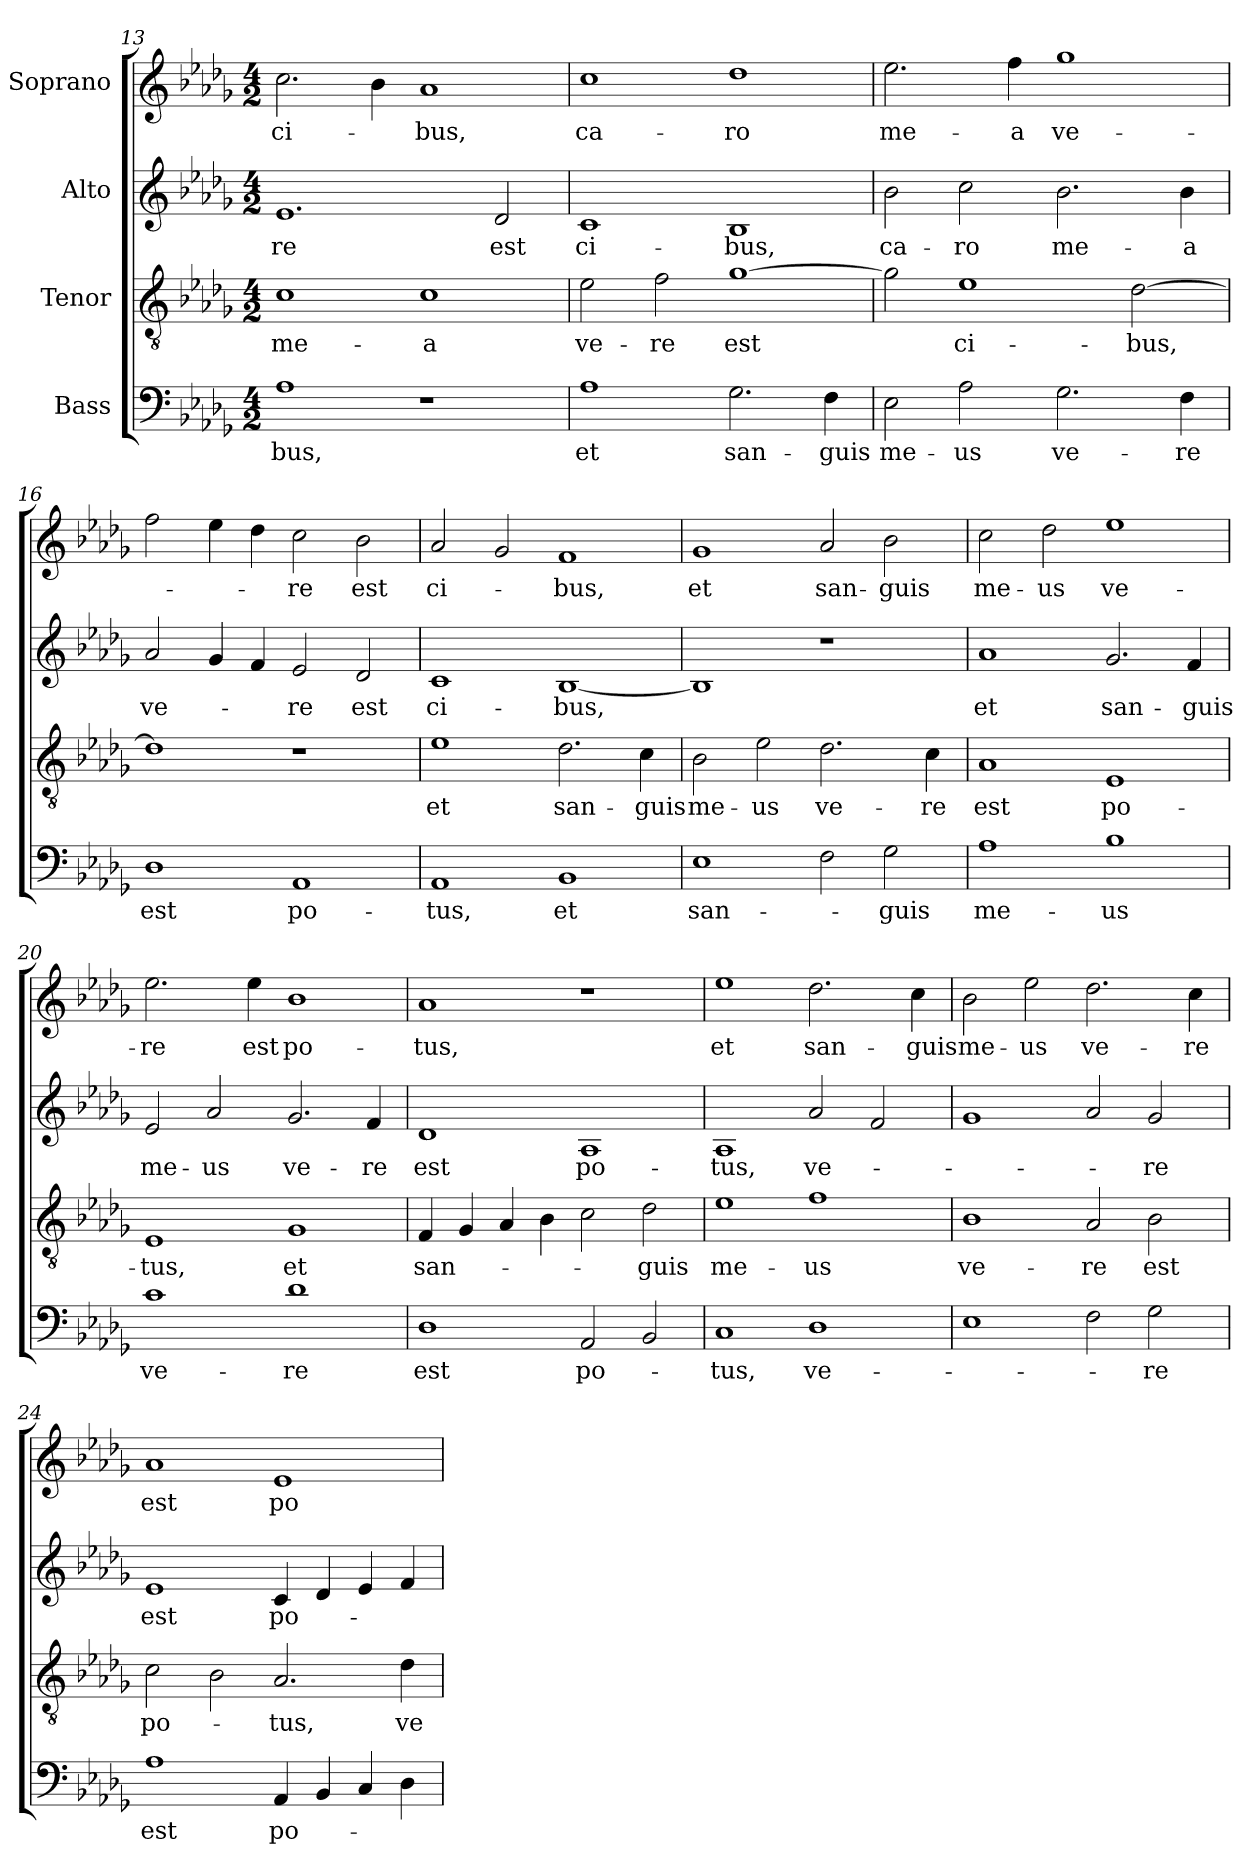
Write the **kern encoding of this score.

**kern	**text	**kern	**text	**kern	**text	**kern	**text
*part4	*part4	*part3	*part3	*part2	*part2	*part1	*part1
*staff4	*staff4	*staff3	*staff3	*staff2	*staff2	*staff1	*staff1
*I"Bass	*	*I"Tenor	*	*I"Alto	*	*I"Soprano	*
*clefF4	*	*clefGv2	*	*clefG2	*	*clefG2	*
*k[b-e-a-d-g-]	*	*k[b-e-a-d-g-]	*	*k[b-e-a-d-g-]	*	*k[b-e-a-d-g-]	*
*D-:	*	*D-:	*	*D-:	*	*D-:	*
*M4/2	*	*M4/2	*	*M4/2	*	*M4/2	*
=13	=13	=13	=13	=13	=13	=13	=13
!	!LO:LY:b	!	!LO:LY:b	!	!LO:LY:b	!	!LO:LY:b
1A-	-bus,	1c	me-	1.e-	-re	2.cc\	ci-
.	.	.	.	.	.	4b-\	.
!	!	!	!LO:LY:b	!	!	!	!LO:LY:b
1r	.	1c	-a	.	.	1a-	-bus,
!	!	!	!	!	!LO:LY:b	!	!
.	.	.	.	2d-/	est	.	.
!!LO:LB:g=z
=14	=14	=14	=14	=14	=14	=14	=14
!	!LO:LY:b	!	!LO:LY:b	!	!LO:LY:b	!	!LO:LY:b
1A-	et	2e-\	ve-	1c	ci-	1cc	ca-
!	!	!	!LO:LY:b	!	!	!	!
.	.	2f\	-re	.	.	.	.
!	!LO:LY:b	!	!LO:LY:b	!	!LO:LY:b	!	!LO:LY:b
2.G-\	san-	[1g-	est	1B-	-bus,	1dd-	-ro
!	!LO:LY:b	!	!	!	!	!	!
4F\	-guis	.	.	.	.	.	.
=15	=15	=15	=15	=15	=15	=15	=15
!	!LO:LY:b	!	!	!	!LO:LY:b	!	!LO:LY:b
2E-\	me-	2g-\]	.	2b-\	ca-	2.ee-\	me-
!	!LO:LY:b	!	!LO:LY:b	!	!LO:LY:b	!	!
2A-\	-us	1e-	ci-	2cc\	-ro	.	.
!	!	!	!	!	!	!	!LO:LY:b
.	.	.	.	.	.	4ff\	-a
!	!LO:LY:b	!	!	!	!LO:LY:b	!	!LO:LY:b
2.G-\	ve-	.	.	2.b-\	me-	1gg-	ve-
!	!	!	!LO:LY:b	!	!	!	!
.	.	[2d-\	-bus,	.	.	.	.
!	!LO:LY:b	!	!	!	!LO:LY:b	!	!
4F\	-re	.	.	4b-\	-a	.	.
=16	=16	=16	=16	=16	=16	=16	=16
!	!LO:LY:b	!	!	!	!LO:LY:b	!	!
1D-	est	1d-]	.	2a-/	ve-	2ff\	.
.	.	.	.	4g-/	.	4ee-\	.
.	.	.	.	4f/	.	4dd-\	.
!	!LO:LY:b	!	!	!	!LO:LY:b	!	!LO:LY:b
1AA-	po-	1r	.	2e-/	-re	2cc\	-re
!	!	!	!	!	!LO:LY:b	!	!LO:LY:b
.	.	.	.	2d-/	est	2b-\	est
=17	=17	=17	=17	=17	=17	=17	=17
!	!LO:LY:b	!	!LO:LY:b	!	!LO:LY:b	!	!LO:LY:b
1AA-	-tus,	1e-	et	1c	ci-	2a-/	ci-
.	.	.	.	.	.	2g-/	.
!	!LO:LY:b	!	!LO:LY:b	!	!LO:LY:b	!	!LO:LY:b
1BB-	et	2.d-\	san-	[1B-	-bus,	1f	-bus,
!	!	!	!LO:LY:b	!	!	!	!
.	.	4c\	-guis	.	.	.	.
=18	=18	=18	=18	=18	=18	=18	=18
!	!LO:LY:b	!	!LO:LY:b	!	!	!	!LO:LY:b
1E-	san-	2B-\	me-	1B-]	.	1g-	et
!	!	!	!LO:LY:b	!	!	!	!
.	.	2e-\	-us	.	.	.	.
!	!	!	!LO:LY:b	!	!	!	!LO:LY:b
2F\	.	2.d-\	ve-	1r	.	2a-/	san-
!	!LO:LY:b	!	!	!	!	!	!LO:LY:b
2G-\	-guis	.	.	.	.	2b-\	-guis
!	!	!	!LO:LY:b	!	!	!	!
.	.	4c\	-re	.	.	.	.
=19	=19	=19	=19	=19	=19	=19	=19
!	!LO:LY:b	!	!LO:LY:b	!	!LO:LY:b	!	!LO:LY:b
1A-	me-	1A-	est	1a-	et	2cc\	me-
!	!	!	!	!	!	!	!LO:LY:b
.	.	.	.	.	.	2dd-\	-us
!	!LO:LY:b	!	!LO:LY:b	!	!LO:LY:b	!	!LO:LY:b
1B-	-us	1E-	po-	2.g-/	san-	1ee-	ve-
!	!	!	!	!	!LO:LY:b	!	!
.	.	.	.	4f/	-guis	.	.
=20	=20	=20	=20	=20	=20	=20	=20
!	!LO:LY:b	!	!LO:LY:b	!	!LO:LY:b	!	!LO:LY:b
1c	ve-	1E-	-tus,	2e-/	me-	2.ee-\	-re
!	!	!	!	!	!LO:LY:b	!	!
.	.	.	.	2a-/	-us	.	.
!	!	!	!	!	!	!	!LO:LY:b
.	.	.	.	.	.	4ee-\	est
!	!LO:LY:b	!	!LO:LY:b	!	!LO:LY:b	!	!LO:LY:b
1d-	-re	1G-	et	2.g-/	ve-	1b-	po-
!	!	!	!	!	!LO:LY:b	!	!
.	.	.	.	4f/	-re	.	.
!!LO:PB:g=z
=21	=21	=21	=21	=21	=21	=21	=21
!	!LO:LY:b	!	!LO:LY:b	!	!LO:LY:b	!	!LO:LY:b
1D-	est	4F/	san-	1d-	est	1a-	-tus,
.	.	4G-/	.	.	.	.	.
.	.	4A-/	.	.	.	.	.
.	.	4B-\	.	.	.	.	.
!	!LO:LY:b	!	!	!	!LO:LY:b	!	!
2AA-/	po-	2c\	.	1A-	po-	1r	.
!	!	!	!LO:LY:b	!	!	!	!
2BB-/	.	2d-\	-guis	.	.	.	.
=22	=22	=22	=22	=22	=22	=22	=22
!	!LO:LY:b	!	!LO:LY:b	!	!LO:LY:b	!	!LO:LY:b
1C	-tus,	1e-	me-	1A-	-tus,	1ee-	et
!	!LO:LY:b	!	!LO:LY:b	!	!LO:LY:b	!	!LO:LY:b
1D-	ve-	1f	-us	2a-/	ve-	2.dd-\	san-
.	.	.	.	2f/	.	.	.
!	!	!	!	!	!	!	!LO:LY:b
.	.	.	.	.	.	4cc\	-guis
=23	=23	=23	=23	=23	=23	=23	=23
!	!	!	!LO:LY:b	!	!	!	!LO:LY:b
1E-	.	1B-	ve-	1g-	.	2b-\	me-
!	!	!	!	!	!	!	!LO:LY:b
.	.	.	.	.	.	2ee-\	-us
!	!	!	!LO:LY:b	!	!	!	!LO:LY:b
2F\	.	2A-/	-re	2a-/	.	2.dd-\	ve-
!	!LO:LY:b	!	!LO:LY:b	!	!LO:LY:b	!	!
2G-\	-re	2B-\	est	2g-/	-re	.	.
!	!	!	!	!	!	!	!LO:LY:b
.	.	.	.	.	.	4cc\	-re
=24	=24	=24	=24	=24	=24	=24	=24
!	!LO:LY:b	!	!LO:LY:b	!	!LO:LY:b	!	!LO:LY:b
1A-	est	2c\	po-	1e-	est	1a-	est
.	.	2B-\	.	.	.	.	.
!	!LO:LY:b	!	!LO:LY:b	!	!LO:LY:b	!	!LO:LY:b
4AA-/	po-	2.A-/	-tus,	4c/	po-	1e-	po-
4BB-/	.	.	.	4d-/	.	.	.
4C/	.	.	.	4e-/	.	.	.
!	!	!	!LO:LY:b	!	!	!	!
4D-\	.	4d-\	ve-	4f/	.	.	.
=	=	=	=	=	=	=	=
*-	*-	*-	*-	*-	*-	*-	*-
